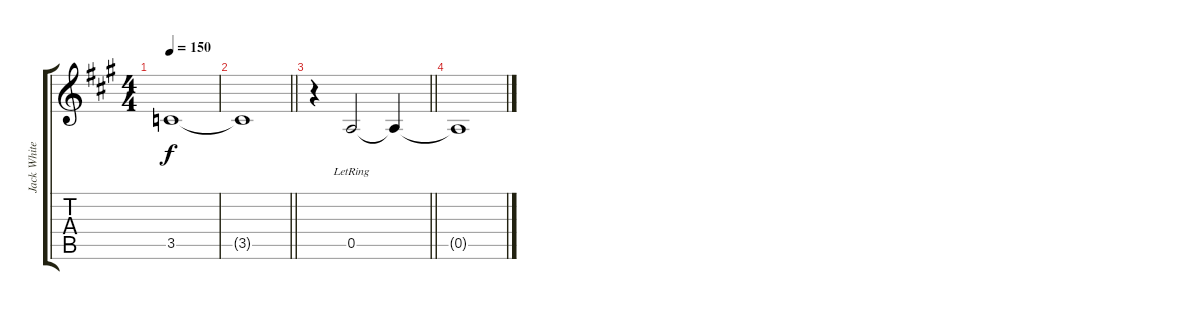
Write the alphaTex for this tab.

\track ("Jack White Big Muff" "Jack White") {instrument distortionguitar}
\staff {score tabs}
\tuning (E4 B3 G3 D3 A2 E2) {hide}
\ts (4 4)
\tempo 150
\clef g2
\ks a
3.5.1{dy f} |
\barLineRight lightlight
3.5{t}.1 |
\barLineRight lightlight
r.4 0.5{lr}.2 0.5{t}.4 |
0.5{t}.1
